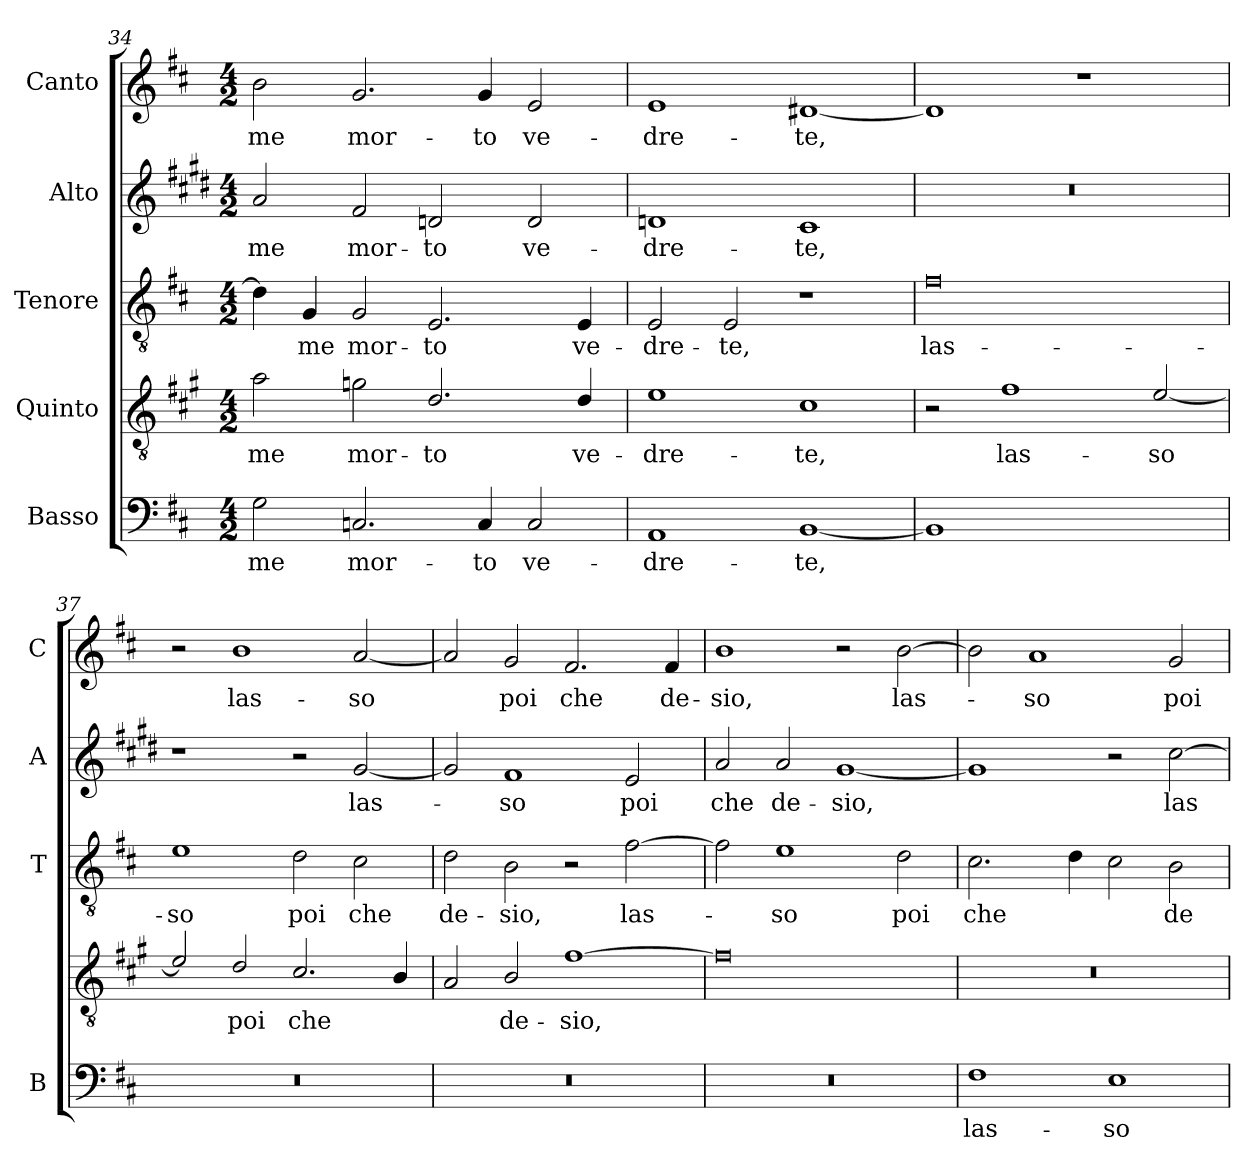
**kern	**text	**kern	**text	**kern	**text	**kern	**text	**kern	**text
*part5	*part5	*part4	*part4	*part3	*part3	*part2	*part2	*part1	*part1
*staff5	*staff5	*staff4	*staff4	*staff3	*staff3	*staff2	*staff2	*staff1	*staff1
*I"Basso	*	*I"Quinto	*	*I"Tenore	*	*I"Alto	*	*I"Canto	*
*I'B	*	*	*	*I'T	*	*I'A	*	*I'C	*
*clefF4	*	*clefGv2	*	*clefGv2	*	*clefG2	*	*clefG2	*
*	*	*ITrd4c7	*	*	*	*ITrd1c2	*	*	*
*k[f#c#]	*	*k[f#c#]	*	*k[f#c#]	*	*k[f#c#]	*	*k[f#c#]	*
*D:	*	*D:	*	*D:	*	*D:	*	*D:	*
*M4/2	*	*M4/2	*	*M4/2	*	*M4/2	*	*M4/2	*
=34	=34	=34	=34	=34	=34	=34	=34	=34	=34
!	!LO:LY:b	!	!LO:LY:b	!	!	!	!LO:LY:b	!	!LO:LY:b
2G\	me	2d\	me	4d\]	.	2g/	me	2b\	me
!	!	!	!	!	!LO:LY:b	!	!	!	!
.	.	.	.	4G/	me	.	.	.	.
!	!LO:LY:b	!	!LO:LY:b	!	!LO:LY:b	!	!LO:LY:b	!	!LO:LY:b
2.Cn/	mor-	2cn\	mor-	2G/	mor-	2e/	mor-	2.g/	mor-
!	!	!	!LO:LY:b	!	!LO:LY:b	!	!LO:LY:b	!	!
.	.	2.G/	-to	2.E/	-to	2cn/	-to	.	.
!	!LO:LY:b	!	!	!	!	!	!	!	!LO:LY:b
4C/	-to	.	.	.	.	.	.	4g/	-to
!	!LO:LY:b	!	!	!	!	!	!LO:LY:b	!	!LO:LY:b
2C/	ve-	.	.	.	.	2c/	ve-	2e/	ve-
!	!	!	!LO:LY:b	!	!LO:LY:b	!	!	!	!
.	.	4G/	ve-	4E/	ve-	.	.	.	.
!!LO:LB:g=z
=35	=35	=35	=35	=35	=35	=35	=35	=35	=35
!	!LO:LY:b	!	!LO:LY:b	!	!LO:LY:b	!	!LO:LY:b	!	!LO:LY:b
1AA	-dre-	1A	-dre-	2E/	-dre-	1cn	-dre-	1e	-dre-
!	!	!	!	!	!LO:LY:b	!	!	!	!
.	.	.	.	2E/	-te,	.	.	.	.
!	!LO:LY:b	!	!LO:LY:b	!	!	!	!LO:LY:b	!	!LO:LY:b
[1BB	-te,	1F#	-te,	1r	.	1B	-te,	[1d#X	-te,
=36	=36	=36	=36	=36	=36	=36	=36	=36	=36
!	!	!	!	!	!LO:LY:b	!	!	!	!
1BB]	.	2r	.	0f#	las-	0r	.	1d#]	.
!	!	!	!LO:LY:b	!	!	!	!	!	!
.	.	1B	las-	.	.	.	.	.	.
1ryy	.	.	.	.	.	.	.	1r	.
!	!	!	!LO:LY:b	!	!	!	!	!	!
.	.	[2A/	-so	.	.	.	.	.	.
=37	=37	=37	=37	=37	=37	=37	=37	=37	=37
!	!	!	!	!	!LO:LY:b	!	!	!	!
0r	.	2A/]	.	1e	-so	1r	.	2r	.
!	!	!	!LO:LY:b	!	!	!	!	!	!LO:LY:b
.	.	2G/	poi	.	.	.	.	1b	las-
!	!	!	!LO:LY:b	!	!LO:LY:b	!	!	!	!
.	.	2.F#/	che	2d\	poi	2r	.	.	.
!	!	!	!	!	!LO:LY:b	!	!LO:LY:b	!	!LO:LY:b
.	.	.	.	2c#\	che	[2f#/	las-	[2a/	-so
.	.	4E/	.	.	.	.	.	.	.
=38	=38	=38	=38	=38	=38	=38	=38	=38	=38
!	!	!	!	!	!LO:LY:b	!	!	!	!
0r	.	2D/	.	2d\	de-	2f#/]	.	2a/]	.
!	!	!	!LO:LY:b	!	!LO:LY:b	!	!LO:LY:b	!	!LO:LY:b
.	.	2E/	de-	2B\	-sio,	1e	-so	2g/	poi
!	!	!	!LO:LY:b	!	!	!	!	!	!LO:LY:b
.	.	[1B	-sio,	2r	.	.	.	2.f#/	che
!	!	!	!	!	!LO:LY:b	!	!LO:LY:b	!	!
.	.	.	.	[2f#\	las-	2d/	poi	.	.
!	!	!	!	!	!	!	!	!	!LO:LY:b
.	.	.	.	.	.	.	.	4f#/	de-
=39	=39	=39	=39	=39	=39	=39	=39	=39	=39
!	!	!	!	!	!	!	!LO:LY:b	!	!LO:LY:b
0r	.	0B]	.	2f#\]	.	2g/	che	1b	-sio,
!	!	!	!	!	!LO:LY:b	!	!LO:LY:b	!	!
.	.	.	.	1e	-so	2g/	de-	.	.
!	!	!	!	!	!	!	!LO:LY:b	!	!
.	.	.	.	.	.	[1f#	-sio,	2r	.
!	!	!	!	!	!LO:LY:b	!	!	!	!LO:LY:b
.	.	.	.	2d\	poi	.	.	[2b\	las-
!!LO:LB:g=z
=40	=40	=40	=40	=40	=40	=40	=40	=40	=40
!	!LO:LY:b	!	!	!	!LO:LY:b	!	!	!	!
1F#	las-	0r	.	2.c#\	che	1f#]	.	2b\]	.
!	!	!	!	!	!	!	!	!	!LO:LY:b
.	.	.	.	.	.	.	.	1a	-so
.	.	.	.	4d\	.	.	.	.	.
!	!LO:LY:b	!	!	!	!	!	!	!	!
1E	-so	.	.	2c#\	.	2r	.	.	.
!	!	!	!	!	!LO:LY:b	!	!LO:LY:b	!	!LO:LY:b
.	.	.	.	2B\	de-	[2b\	las-	2g/	poi
=	=	=	=	=	=	=	=	=	=
*-	*-	*-	*-	*-	*-	*-	*-	*-	*-
